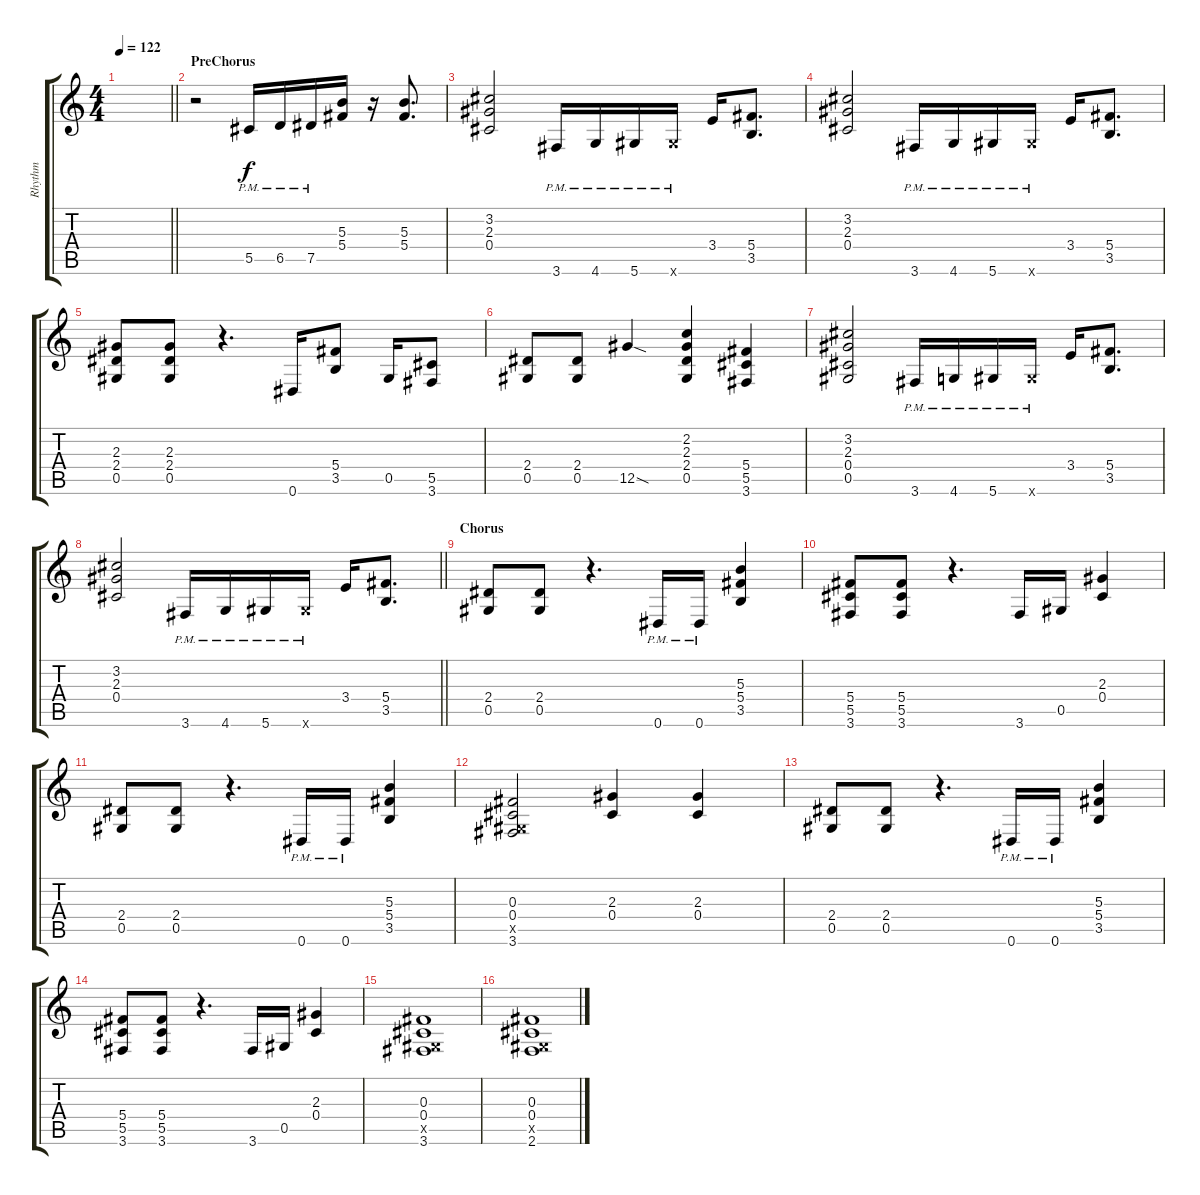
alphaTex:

\track ("Rhythm" "Rhythm") {instrument distortionguitar}
\staff {score tabs}
\tuning (Eb4 Bb3 Gb3 Db3 Ab2 Eb2) {hide}
\ts (4 4)
\tempo 122
\clef g2
\barLineRight lightlight
\ks c
|
\section ("" "PreChorus")
r.2 5.5{pm}.16 6.5{pm}.16 7.5{pm}.16 (5.3 5.4).16 r.16 (5.3 5.4).8{d} |
(3.2 2.3 0.4).2 3.6{pm}.16 4.6{pm}.16 5.6{pm}.16 5.6{pm x}.16 3.4.16 (5.4 3.5).8{d} |
(3.2 2.3 0.4).2 3.6{pm}.16 4.6{pm}.16 5.6{pm}.16 5.6{pm x}.16 3.4.16 (5.4 3.5).8{d} |
(2.3 2.4 0.5).8 (2.3 2.4 0.5).8 r.4{d} 0.6.16 (5.4 3.5).8 0.5.16 (5.5 3.6).8 |
(2.4 0.5).8 (2.4 0.5).8 12.5{sod}.4 (2.2 2.3 2.4 0.5).4 (5.4 5.5 3.6).4 |
(3.2 2.3 0.4 0.5).2 3.6{pm}.16 4.6{pm}.16 5.6{pm}.16 5.6{pm x}.16 3.4.16 (5.4 3.5).8{d} |
\barLineRight lightlight
(3.2 2.3 0.4).2 3.6{pm}.16 4.6{pm}.16 5.6{pm}.16 5.6{pm x}.16 3.4.16 (5.4 3.5).8{d} |
\section ("" "Chorus")
(2.4 0.5).8 (2.4 0.5).8 r.4{d} 0.6{pm}.16 0.6{pm}.16 (5.3 5.4 3.5).4 |
(5.4 5.5 3.6).8 (5.4 5.5 3.6).8 r.4{d} 3.6.16 0.5.16 (2.3 0.4).4 |
(2.4 0.5).8 (2.4 0.5).8 r.4{d} 0.6{pm}.16 0.6{pm}.16 (5.3 5.4 3.5).4 |
(0.3 0.4 0.5{x} 3.6).2 (2.3 0.4).4 (2.3 0.4).4 |
(2.4 0.5).8 (2.4 0.5).8 r.4{d} 0.6{pm}.16 0.6{pm}.16 (5.3 5.4 3.5).4 |
(5.4 5.5 3.6).8 (5.4 5.5 3.6).8 r.4{d} 3.6.16 0.5.16 (2.3 0.4).4 |
(0.3 0.4 0.5{x} 3.6).1 |
(0.3 0.4 0.5{x} 2.6).1
